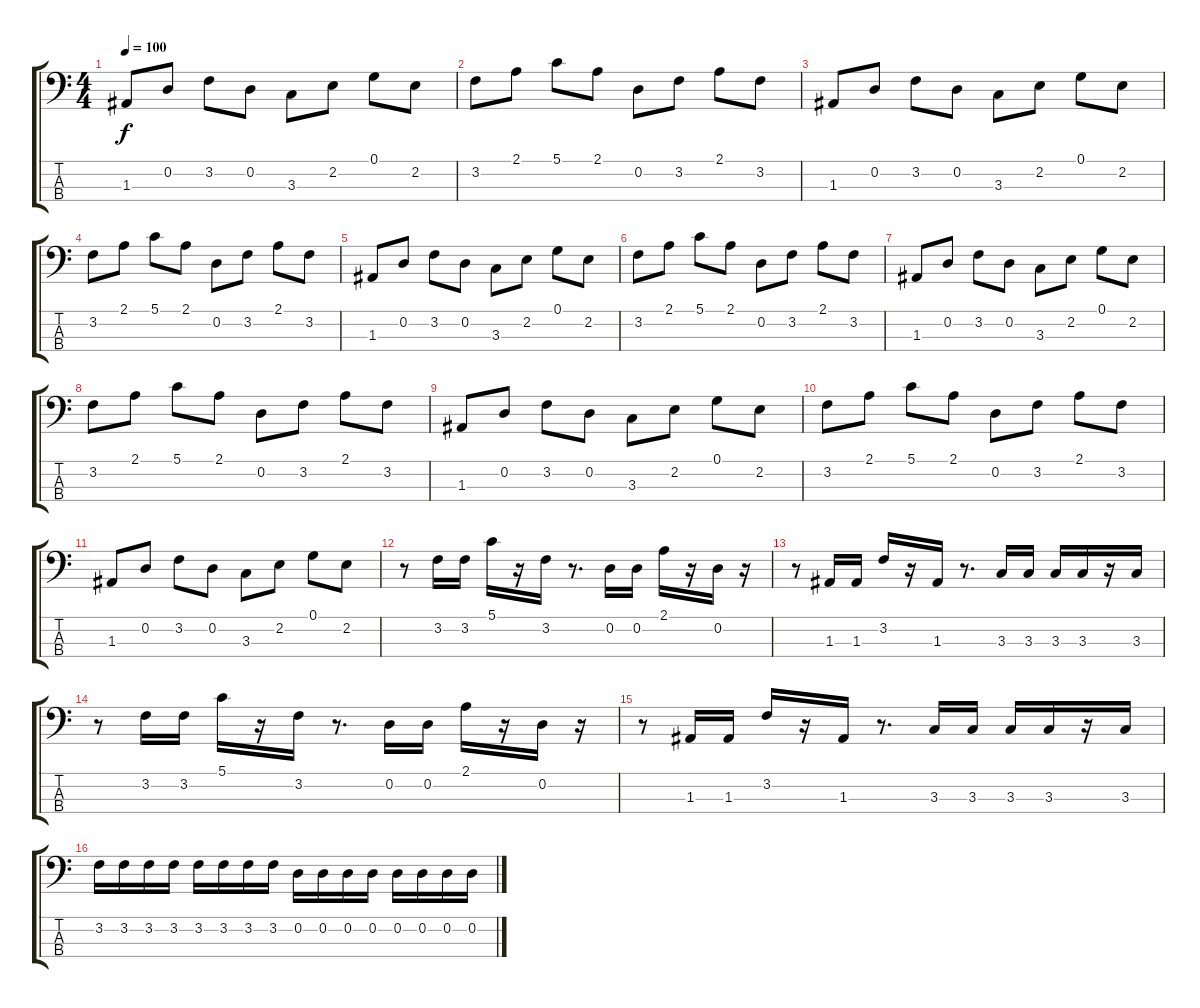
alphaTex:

\track "" {instrument electricbassfinger}
\staff {score tabs}
\tuning (G2 D2 A1 E1) {hide}
\ts (4 4)
\tempo 100
\clef f4
\ks c
1.3.8{dy f} 0.2.8 3.2.8 0.2.8 3.3.8 2.2.8 0.1.8 2.2.8 |
3.2.8 2.1.8 5.1.8 2.1.8 0.2.8 3.2.8 2.1.8 3.2.8 |
1.3.8 0.2.8 3.2.8 0.2.8 3.3.8 2.2.8 0.1.8 2.2.8 |
3.2.8 2.1.8 5.1.8 2.1.8 0.2.8 3.2.8 2.1.8 3.2.8 |
1.3.8 0.2.8 3.2.8 0.2.8 3.3.8 2.2.8 0.1.8 2.2.8 |
3.2.8 2.1.8 5.1.8 2.1.8 0.2.8 3.2.8 2.1.8 3.2.8 |
1.3.8 0.2.8 3.2.8 0.2.8 3.3.8 2.2.8 0.1.8 2.2.8 |
3.2.8 2.1.8 5.1.8 2.1.8 0.2.8 3.2.8 2.1.8 3.2.8 |
1.3.8 0.2.8 3.2.8 0.2.8 3.3.8 2.2.8 0.1.8 2.2.8 |
3.2.8 2.1.8 5.1.8 2.1.8 0.2.8 3.2.8 2.1.8 3.2.8 |
1.3.8 0.2.8 3.2.8 0.2.8 3.3.8 2.2.8 0.1.8 2.2.8 |
r.8 3.2.16 3.2.16 5.1.16 r.16 3.2.16 r.8{d} 0.2.16 0.2.16 2.1.16 r.16 0.2.16 r.16 |
r.8 1.3.16 1.3.16 3.2.16 r.16 1.3.16 r.8{d} 3.3.16 3.3.16 3.3.16 3.3.16 r.16 3.3.16 |
r.8 3.2.16 3.2.16 5.1.16 r.16 3.2.16 r.8{d} 0.2.16 0.2.16 2.1.16 r.16 0.2.16 r.16 |
r.8 1.3.16 1.3.16 3.2.16 r.16 1.3.16 r.8{d} 3.3.16 3.3.16 3.3.16 3.3.16 r.16 3.3.16 |
3.2.16 3.2.16 3.2.16 3.2.16 3.2.16 3.2.16 3.2.16 3.2.16 0.2.16 0.2.16 0.2.16 0.2.16 0.2.16 0.2.16 0.2.16 0.2.16
